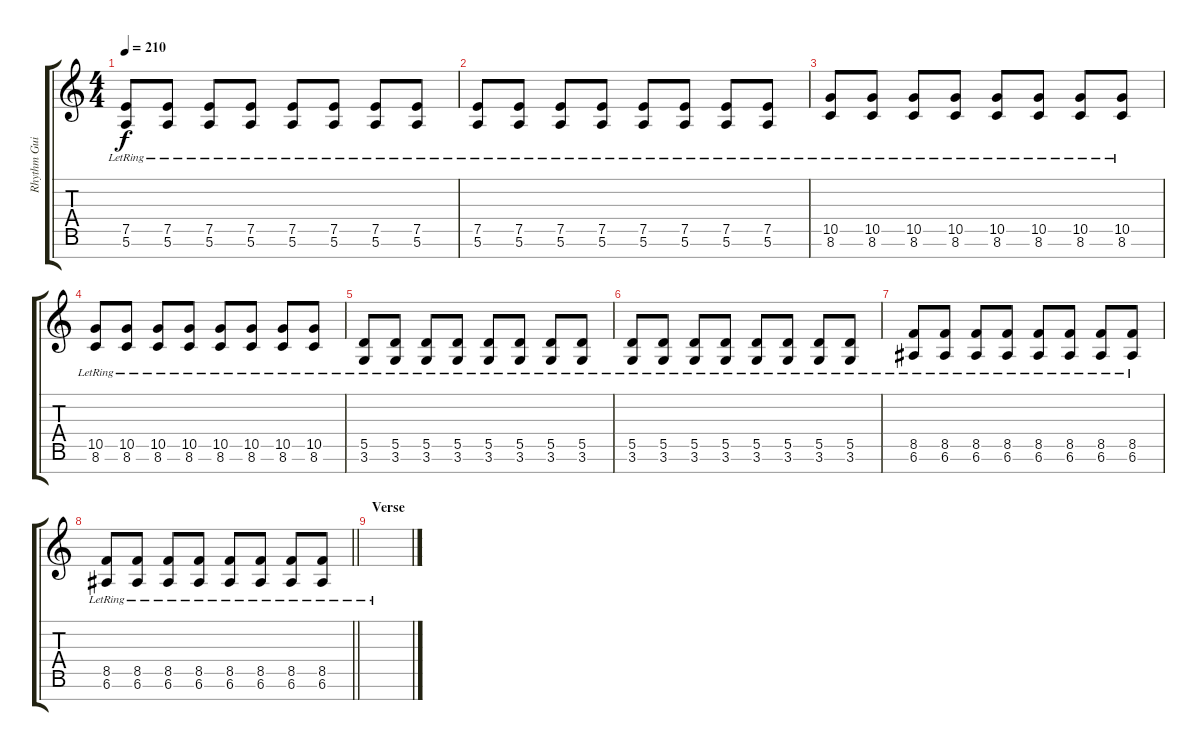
\track ("Rhythm Guitar 2" "Rhythm Gui") {instrument overdrivenguitar}
\staff {score tabs}
\tuning (E4 B3 G3 D3 A2 E2 B1) {hide}
\ts (4 4)
\tempo 210
\clef g2
\ks c
(7.5{lr} 5.6{lr}).8{dy f} (7.5{lr} 5.6{lr}).8 (7.5{lr} 5.6{lr}).8 (7.5{lr} 5.6{lr}).8 (7.5{lr} 5.6{lr}).8 (7.5{lr} 5.6{lr}).8 (7.5{lr} 5.6{lr}).8 (7.5{lr} 5.6{lr}).8 |
(7.5{lr} 5.6{lr}).8 (7.5{lr} 5.6{lr}).8 (7.5{lr} 5.6{lr}).8 (7.5{lr} 5.6{lr}).8 (7.5{lr} 5.6{lr}).8 (7.5{lr} 5.6{lr}).8 (7.5{lr} 5.6{lr}).8 (7.5{lr} 5.6{lr}).8 |
(10.5{lr} 8.6{lr}).8 (10.5{lr} 8.6{lr}).8 (10.5{lr} 8.6{lr}).8 (10.5{lr} 8.6{lr}).8 (10.5{lr} 8.6{lr}).8 (10.5{lr} 8.6{lr}).8 (10.5{lr} 8.6{lr}).8 (10.5{lr} 8.6{lr}).8 |
(10.5{lr} 8.6{lr}).8 (10.5{lr} 8.6{lr}).8 (10.5{lr} 8.6{lr}).8 (10.5{lr} 8.6{lr}).8 (10.5{lr} 8.6{lr}).8 (10.5{lr} 8.6{lr}).8 (10.5{lr} 8.6{lr}).8 (10.5{lr} 8.6{lr}).8 |
(5.5{lr} 3.6{lr}).8 (5.5{lr} 3.6{lr}).8 (5.5{lr} 3.6{lr}).8 (5.5{lr} 3.6{lr}).8 (5.5{lr} 3.6{lr}).8 (5.5{lr} 3.6{lr}).8 (5.5{lr} 3.6{lr}).8 (5.5{lr} 3.6{lr}).8 |
(5.5{lr} 3.6{lr}).8 (5.5{lr} 3.6{lr}).8 (5.5{lr} 3.6{lr}).8 (5.5{lr} 3.6{lr}).8 (5.5{lr} 3.6{lr}).8 (5.5{lr} 3.6{lr}).8 (5.5{lr} 3.6{lr}).8 (5.5{lr} 3.6{lr}).8 |
(8.5{lr} 6.6{lr}).8 (8.5{lr} 6.6{lr}).8 (8.5{lr} 6.6{lr}).8 (8.5{lr} 6.6{lr}).8 (8.5{lr} 6.6{lr}).8 (8.5{lr} 6.6{lr}).8 (8.5{lr} 6.6{lr}).8 (8.5{lr} 6.6{lr}).8 |
\barLineRight lightlight
(8.5{lr} 6.6{lr}).8 (8.5{lr} 6.6{lr}).8 (8.5{lr} 6.6{lr}).8 (8.5{lr} 6.6{lr}).8 (8.5{lr} 6.6{lr}).8 (8.5{lr} 6.6{lr}).8 (8.5{lr} 6.6{lr}).8 (8.5{lr} 6.6{lr}).8 |
\section ("" "Verse")
